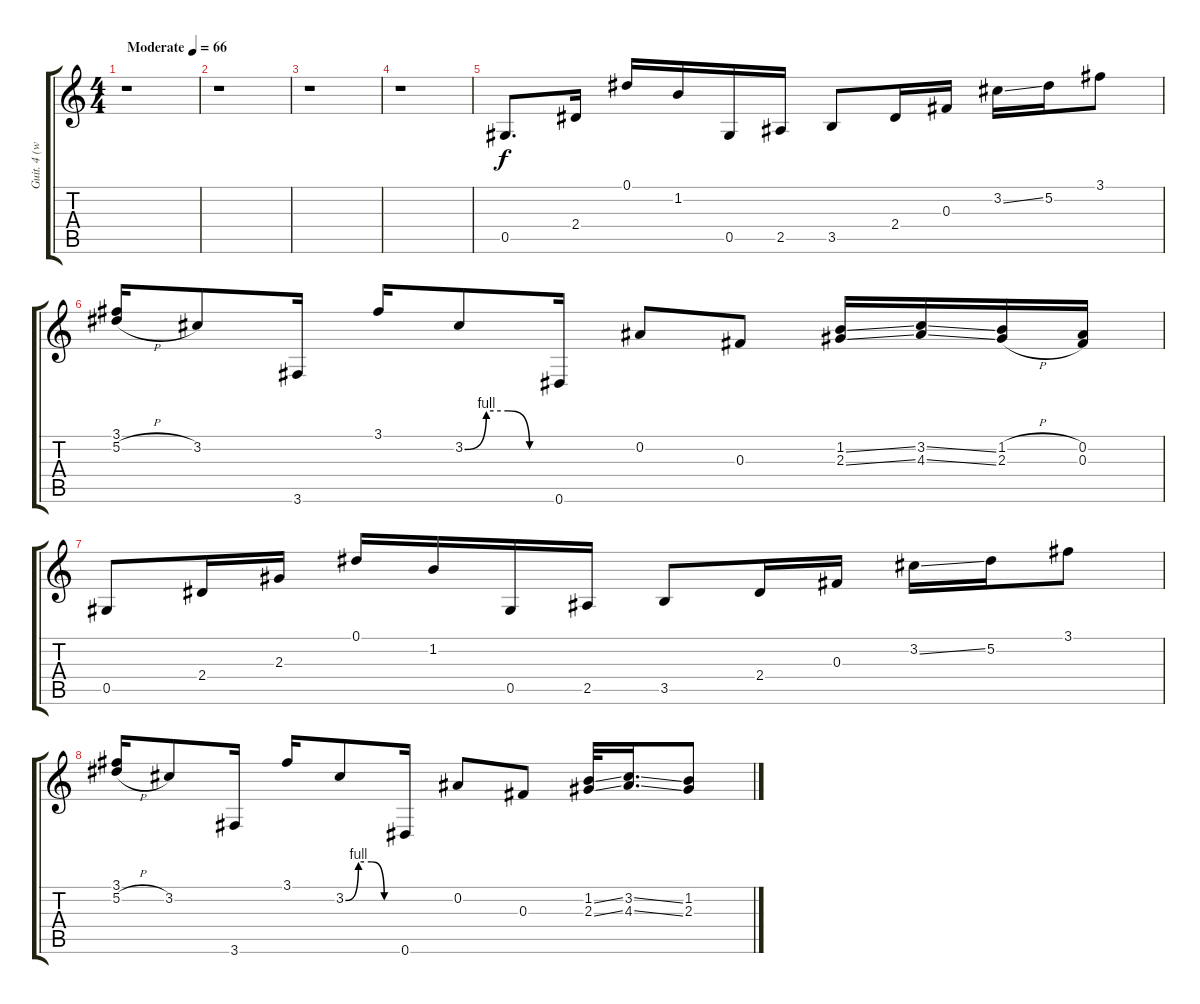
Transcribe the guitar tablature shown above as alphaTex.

\track ("Guit. 4 (with B bender)" "Guit. 4 (w") {solo instrument electricguitarclean}
\staff {score tabs}
\tuning (Eb4 Bb3 Gb3 Db3 Ab2 Eb2) {hide}
\ts (4 4)
\tempo (66 "Moderate")
\clef g2
\ks c
r.1{dy f instrument electricguitarclean} |
r.1 |
r.1 |
r.1 |
0.5.8{d} 2.4.16 0.1.16 1.2.16 0.5.16 2.5.16 3.5.8 2.4.16 0.3.16 3.2{ss}.16 5.2.16 3.1.8 |
(3.1 5.2{h}).16 3.2.8 3.6.16 3.1.16 3.2{be (custom 0 0 15 4 30 4 45 0 60 0)}.8 0.6.16 0.2.8 0.3.8 (1.2{ss} 2.3{ss}).16 (3.2{ss} 4.3{ss}).16 (1.2{h} 2.3{h}).16 (0.2 0.3).16 |
0.5.8 2.4.16 2.3.16 0.1.16 1.2.16 0.5.16 2.5.16 3.5.8 2.4.16 0.3.16 3.2{ss}.16 5.2.16 3.1.8 |
(3.1 5.2{h}).16 3.2.8 3.6.16 3.1.16 3.2{be (custom 0 0 15 4 30 4 45 0 60 0)}.8 0.6.16 0.2.8 0.3.8 (1.2{ss} 2.3{ss}).32 (3.2{ss} 4.3{ss}).16{d} (1.2 2.3).8
